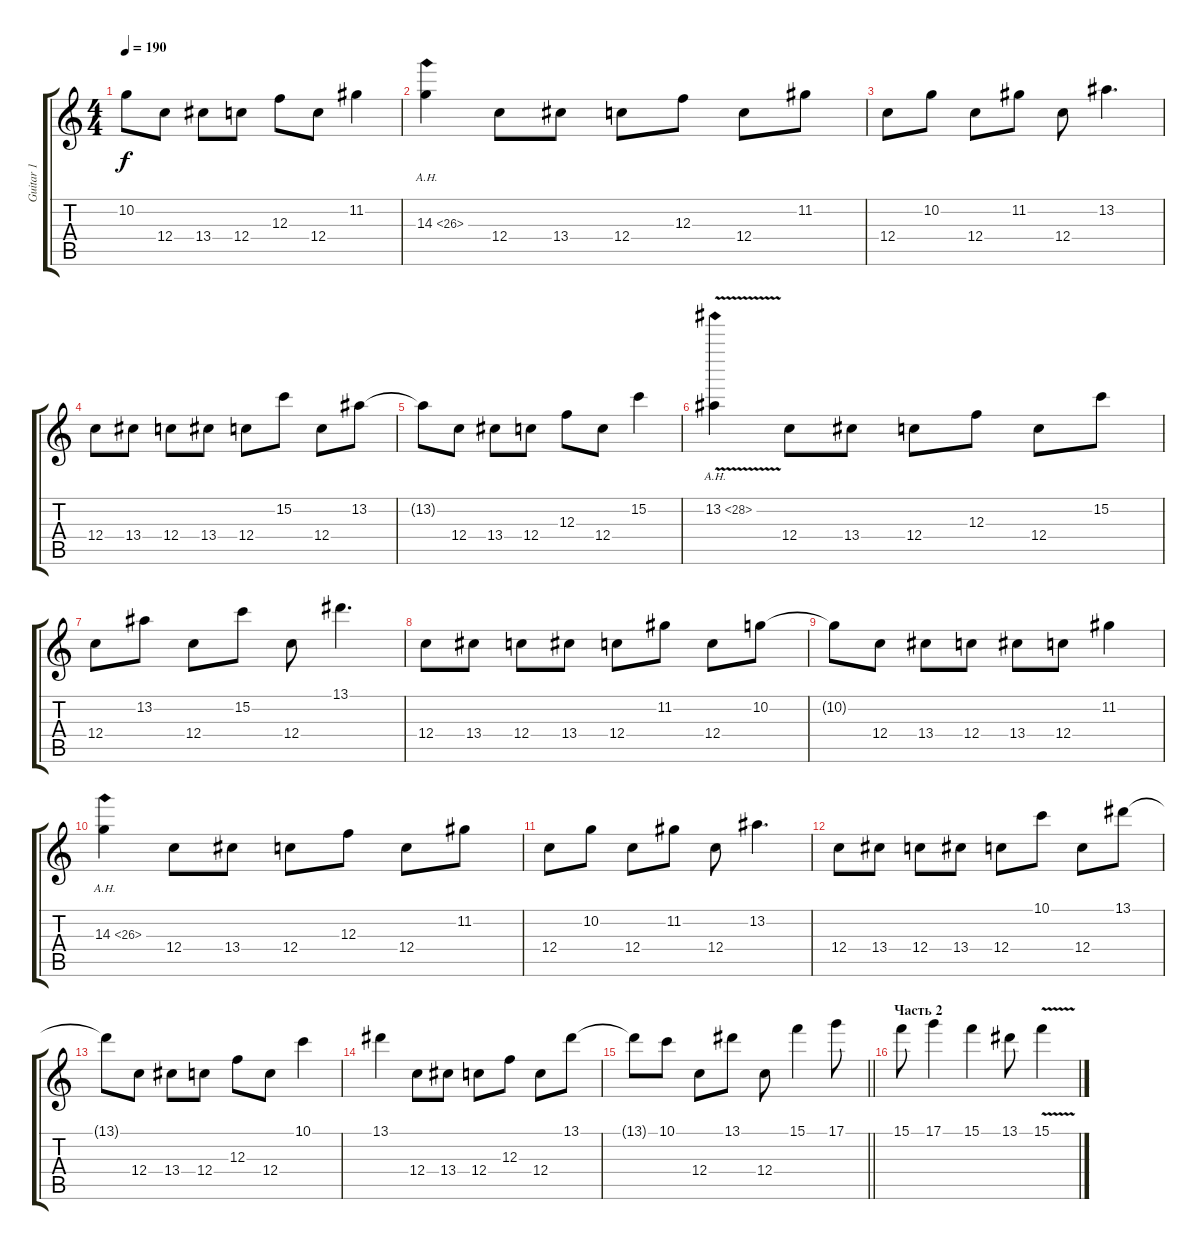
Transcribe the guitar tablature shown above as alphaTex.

\track ("Guitar 1" "Guitar 1") {instrument distortionguitar}
\staff {score tabs}
\tuning (D4 A3 F3 C3 G2 C2) {hide}
\ts (4 4)
\tempo 190
\clef g2
\ks c
10.2{t}.8{dy f} 12.4.8 13.4.8 12.4.8 12.3.8 12.4.8 11.2.4 |
14.3{ah 12}.4 12.4.8 13.4.8 12.4.8 12.3.8 12.4.8 11.2.8 |
12.4.8 10.2.8 12.4.8 11.2.8 12.4.8 13.2.4{d} |
12.4.8 13.4.8 12.4.8 13.4.8 12.4.8 15.2.8 12.4.8 13.2.8 |
13.2{t}.8 12.4.8 13.4.8 12.4.8 12.3.8 12.4.8 15.2.4 |
13.2{ah 15 v}.4 12.4.8 13.4.8 12.4.8 12.3.8 12.4.8 15.2.8 |
12.4.8 13.2.8 12.4.8 15.2.8 12.4.8 13.1.4{d} |
12.4.8{volume 12 instrument distortionguitar} 13.4.8 12.4.8 13.4.8 12.4.8 11.2.8 12.4.8 10.2.8 |
10.2{t}.8 12.4.8 13.4.8 12.4.8 13.4.8 12.4.8 11.2.4 |
14.3{ah 12}.4 12.4.8 13.4.8 12.4.8 12.3.8 12.4.8 11.2.8 |
12.4.8 10.2.8 12.4.8 11.2.8 12.4.8 13.2.4{d} |
12.4.8{volume 12 instrument distortionguitar} 13.4.8 12.4.8 13.4.8 12.4.8 10.1.8 12.4.8 13.1.8 |
13.1{t}.8 12.4.8 13.4.8 12.4.8 12.3.8 12.4.8 10.1.4 |
13.1.4 12.4.8 13.4.8 12.4.8 12.3.8 12.4.8 13.1.8 |
\barLineRight lightlight
13.1{t}.8 10.1.8 12.4.8 13.1.8 12.4.8 15.1.4 17.1.8 |
\section ("" "Часть 2")
15.1.8 17.1.4 15.1.4 13.1.8 15.1{v}.4
